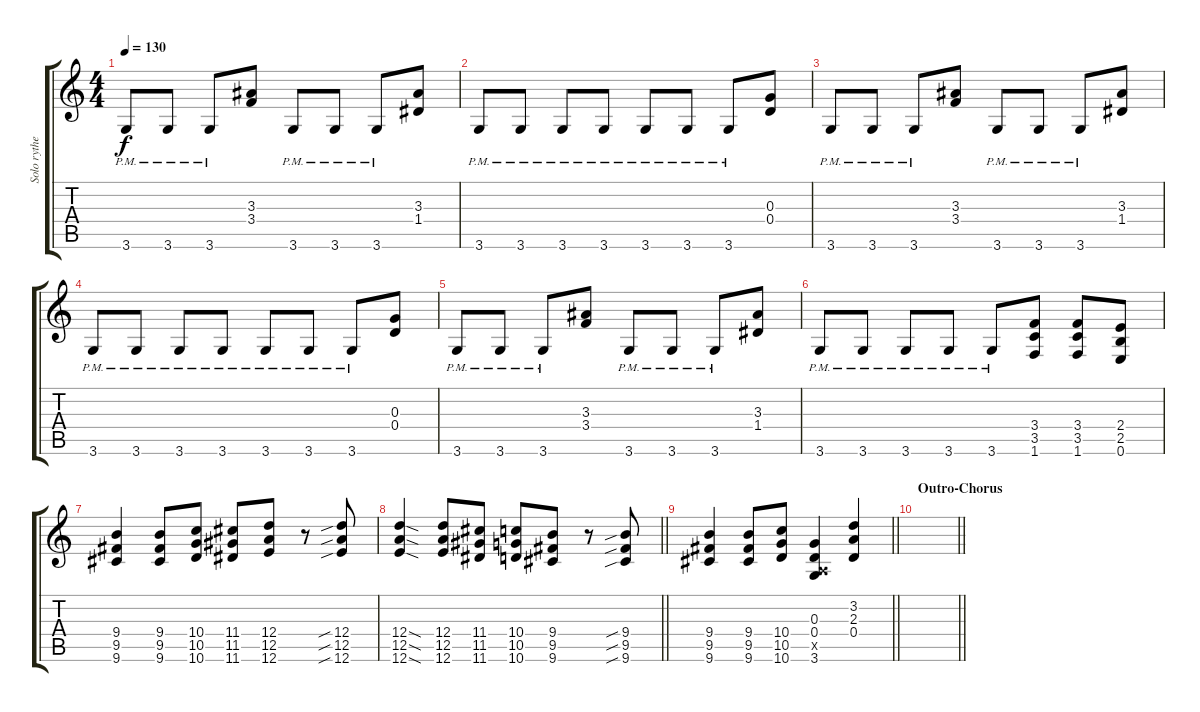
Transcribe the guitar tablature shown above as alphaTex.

\track ("Solo rythem" "Solo rythe") {instrument distortionguitar}
\staff {score tabs}
\tuning (E4 B3 G3 D3 A2 E2) {hide}
\ts (4 4)
\tempo 130
\clef g2
\ks c
3.6{pm}.8{dy f} 3.6{pm}.8 3.6{pm}.8 (3.3 3.4).8 3.6{pm}.8 3.6{pm}.8 3.6{pm}.8 (3.3 1.4).8 |
3.6{pm}.8 3.6{pm}.8 3.6{pm}.8 3.6{pm}.8 3.6{pm}.8 3.6{pm}.8 3.6{pm}.8 (0.3 0.4).8 |
3.6{pm}.8 3.6{pm}.8 3.6{pm}.8 (3.3 3.4).8 3.6{pm}.8 3.6{pm}.8 3.6{pm}.8 (3.3 1.4).8 |
3.6{pm}.8 3.6{pm}.8 3.6{pm}.8 3.6{pm}.8 3.6{pm}.8 3.6{pm}.8 3.6{pm}.8 (0.3 0.4).8 |
3.6{pm}.8 3.6{pm}.8 3.6{pm}.8 (3.3 3.4).8 3.6{pm}.8 3.6{pm}.8 3.6{pm}.8 (3.3 1.4).8 |
3.6{pm}.8 3.6{pm}.8 3.6{pm}.8 3.6{pm}.8 3.6{pm}.8 (3.4 3.5 1.6).8 (3.4 3.5 1.6).8 (2.4 2.5 0.6).8 |
(9.4 9.5 9.6).4{instrument guitarfretnoise} (9.4 9.5 9.6).8 (10.4 10.5 10.6).8 (11.4 11.5 11.6).8 (12.4 12.5 12.6).8 r.8 (12.4{sib} 12.5{sib} 12.6{sib}).8 |
\barLineRight lightlight
(12.4{sod} 12.5{sod} 12.6{sod}).4 (12.4 12.5 12.6).8 (11.4 11.5 11.6).8 (10.4 10.5 10.6).8 (9.4 9.5 9.6).8 r.8 (9.4{sib} 9.5{sib} 9.6{sib}).8 |
\barLineRight lightlight
(9.4 9.5 9.6).4 (9.4 9.5 9.6).8 (10.4 10.5 10.6).8 (0.3 0.4 0.5{x} 3.6).4{instrument distortionguitar} (3.2 2.3 0.4).4 |
\section ("" "Outro-Chorus")
\barLineRight lightlight
